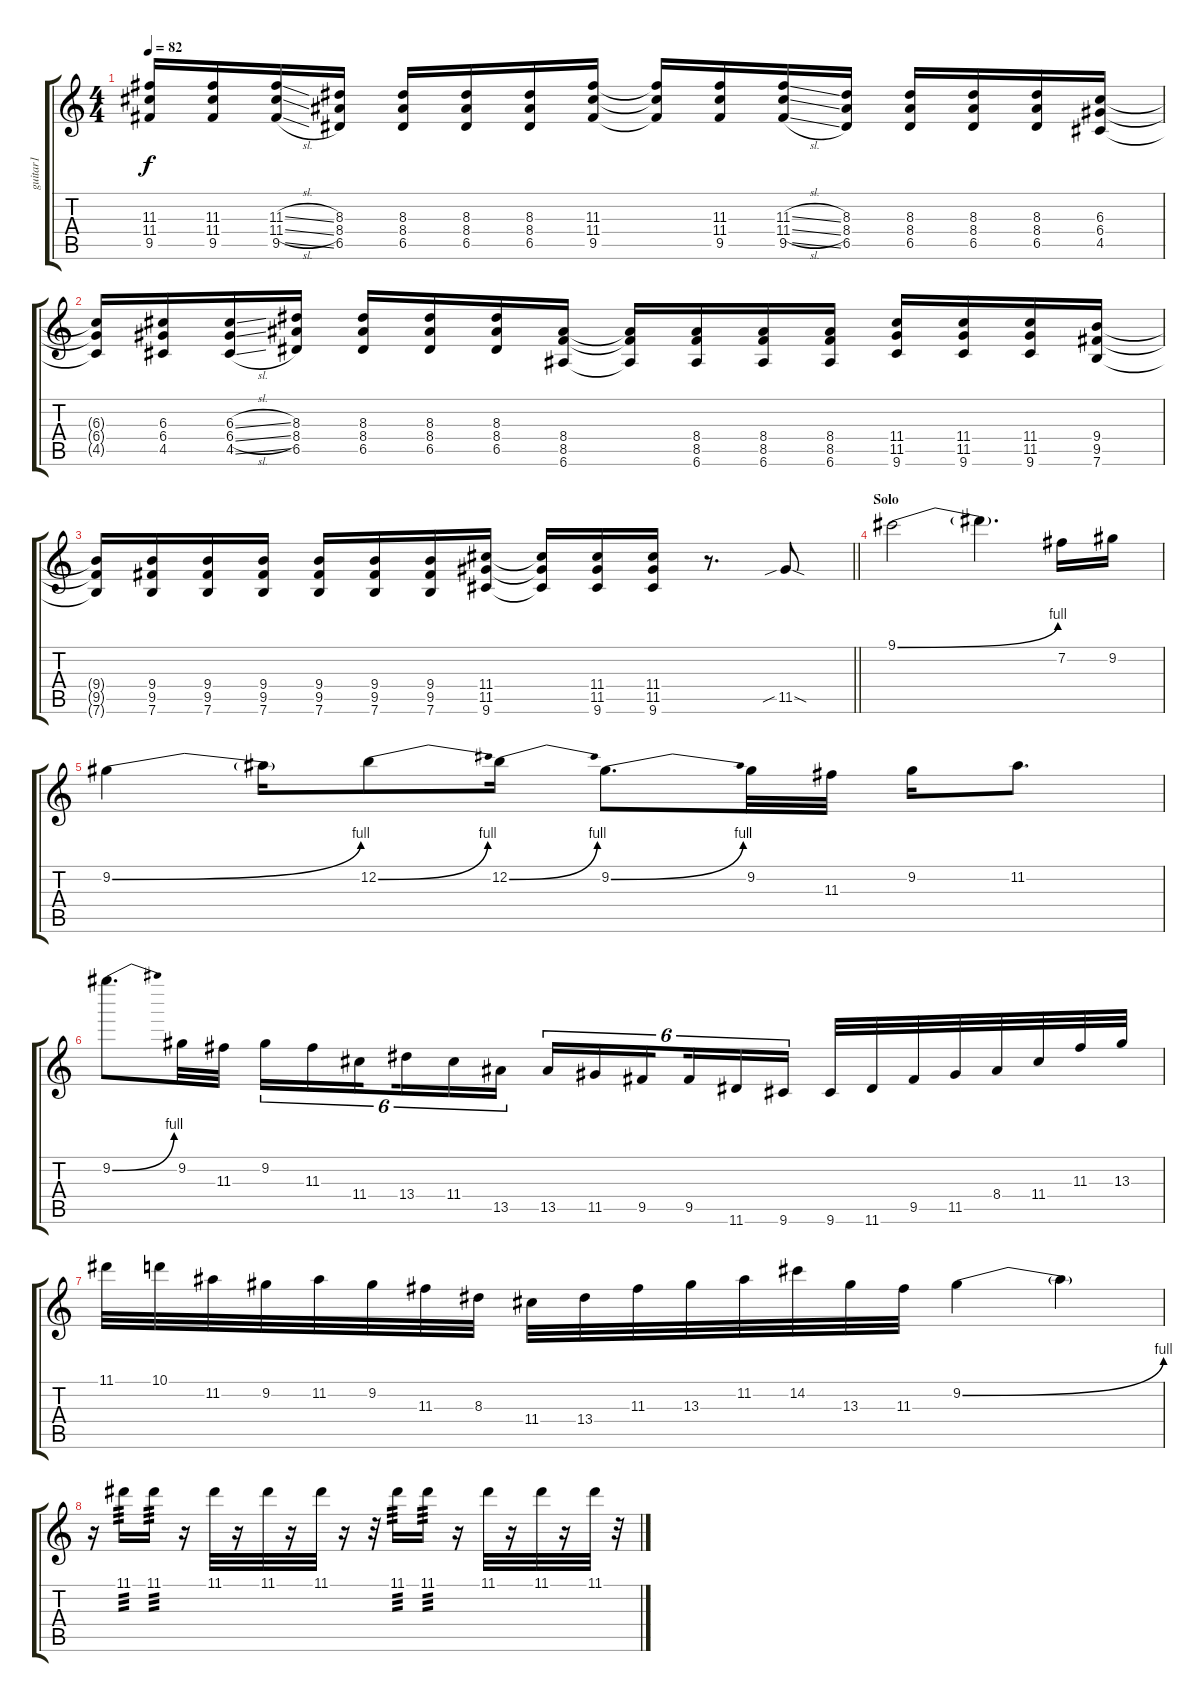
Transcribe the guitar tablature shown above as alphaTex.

\track ("guitar1" "guitar1") {instrument overdrivenguitar}
\staff {score tabs}
\tuning (E4 B3 G3 D3 A2 E2) {hide}
\ts (4 4)
\tempo 82
\clef g2
\ks c
(11.3{t} 11.4{t} 9.5{t}).16{dy f} (11.3 11.4 9.5).16 (11.3{sl} 11.4{sl} 9.5{sl}).16 (8.3 8.4 6.5).16 (8.3 8.4 6.5).16 (8.3 8.4 6.5).16 (8.3 8.4 6.5).16 (11.3 11.4 9.5).16 (11.3{t} 11.4{t} 9.5{t}).16 (11.3 11.4 9.5).16 (11.3{sl} 11.4{sl} 9.5{sl}).16 (8.3 8.4 6.5).16 (8.3 8.4 6.5).16 (8.3 8.4 6.5).16 (8.3 8.4 6.5).16 (6.3 6.4 4.5).16 |
(6.3{t} 6.4{t} 4.5{t}).16 (6.3 6.4 4.5).16 (6.3{sl} 6.4{sl} 4.5{sl}).16 (8.3 8.4 6.5).16 (8.3 8.4 6.5).16 (8.3 8.4 6.5).16 (8.3 8.4 6.5).16 (8.4 8.5 6.6).16 (8.4{t} 8.5{t} 6.6{t}).16 (8.4 8.5 6.6).16 (8.4 8.5 6.6).16 (8.4 8.5 6.6).16 (11.4 11.5 9.6).16 (11.4 11.5 9.6).16 (11.4 11.5 9.6).16 (9.4 9.5 7.6).16 |
\barLineRight lightlight
(9.4{t} 9.5{t} 7.6{t}).16 (9.4 9.5 7.6).16 (9.4 9.5 7.6).16 (9.4 9.5 7.6).16 (9.4 9.5 7.6).16 (9.4 9.5 7.6).16 (9.4 9.5 7.6).16 (11.4 11.5 9.6).16 (11.4{t} 11.5{t} 9.6{t}).16 (11.4 11.5 9.6).16 (11.4 11.5 9.6).16 r.8{d} 11.5{sib sod}.8 |
\section ("" "Solo")
9.1{be (bend 0 0 60 4)}.2 9.1{t}.4{d} 7.2.16 9.2.16 |
9.2{be (bend 0 0 60 4)}.4 9.2{t}.16 12.2{be (bend 0 0 60 4)}.8 12.2{be (bend 0 0 60 4)}.16 9.2{be (bend 0 0 60 4)}.8{d} 9.2.32 11.3.32 9.2.16 11.2.8{d} |
9.2{be (bend 0 0 60 4)}.8{d ot 15mb} 9.2.32 11.3.32 9.2.16{tu (6 4)} 11.3.16{tu (6 4)} 11.4.16{tu (6 4) beam splitsecondary} 13.4.16{tu (6 4)} 11.4.16{tu (6 4)} 13.5.16{tu (6 4)} 13.5.16{tu (6 4)} 11.5.16{tu (6 4)} 9.5.16{tu (6 4) beam splitsecondary} 9.5.16{tu (6 4)} 11.6.16{tu (6 4)} 9.6.16{tu (6 4)} 9.6.32 11.6.32 9.5.32 11.5.32 8.4.32 11.4.32 11.3.32 13.3.32 |
11.1.32 10.1.32 11.2.32 9.2.32 11.2.32 9.2.32 11.3.32 8.3.32 11.4.32 13.4.32 11.3.32 13.3.32 11.2.32 14.2.32 13.3.32 11.3.32 9.2{be (bend 0 0 60 4)}.4 9.2{t}.4 |
r.16 11.1.16{tp 3} 11.1.16{tp 3} r.16 11.1.32 r.16 11.1.32 r.16 11.1.32 r.16 r.32 11.1.16{tp 3} 11.1.16{tp 3} r.16 11.1.32 r.16 11.1.32 r.16 11.1.32 r.32
